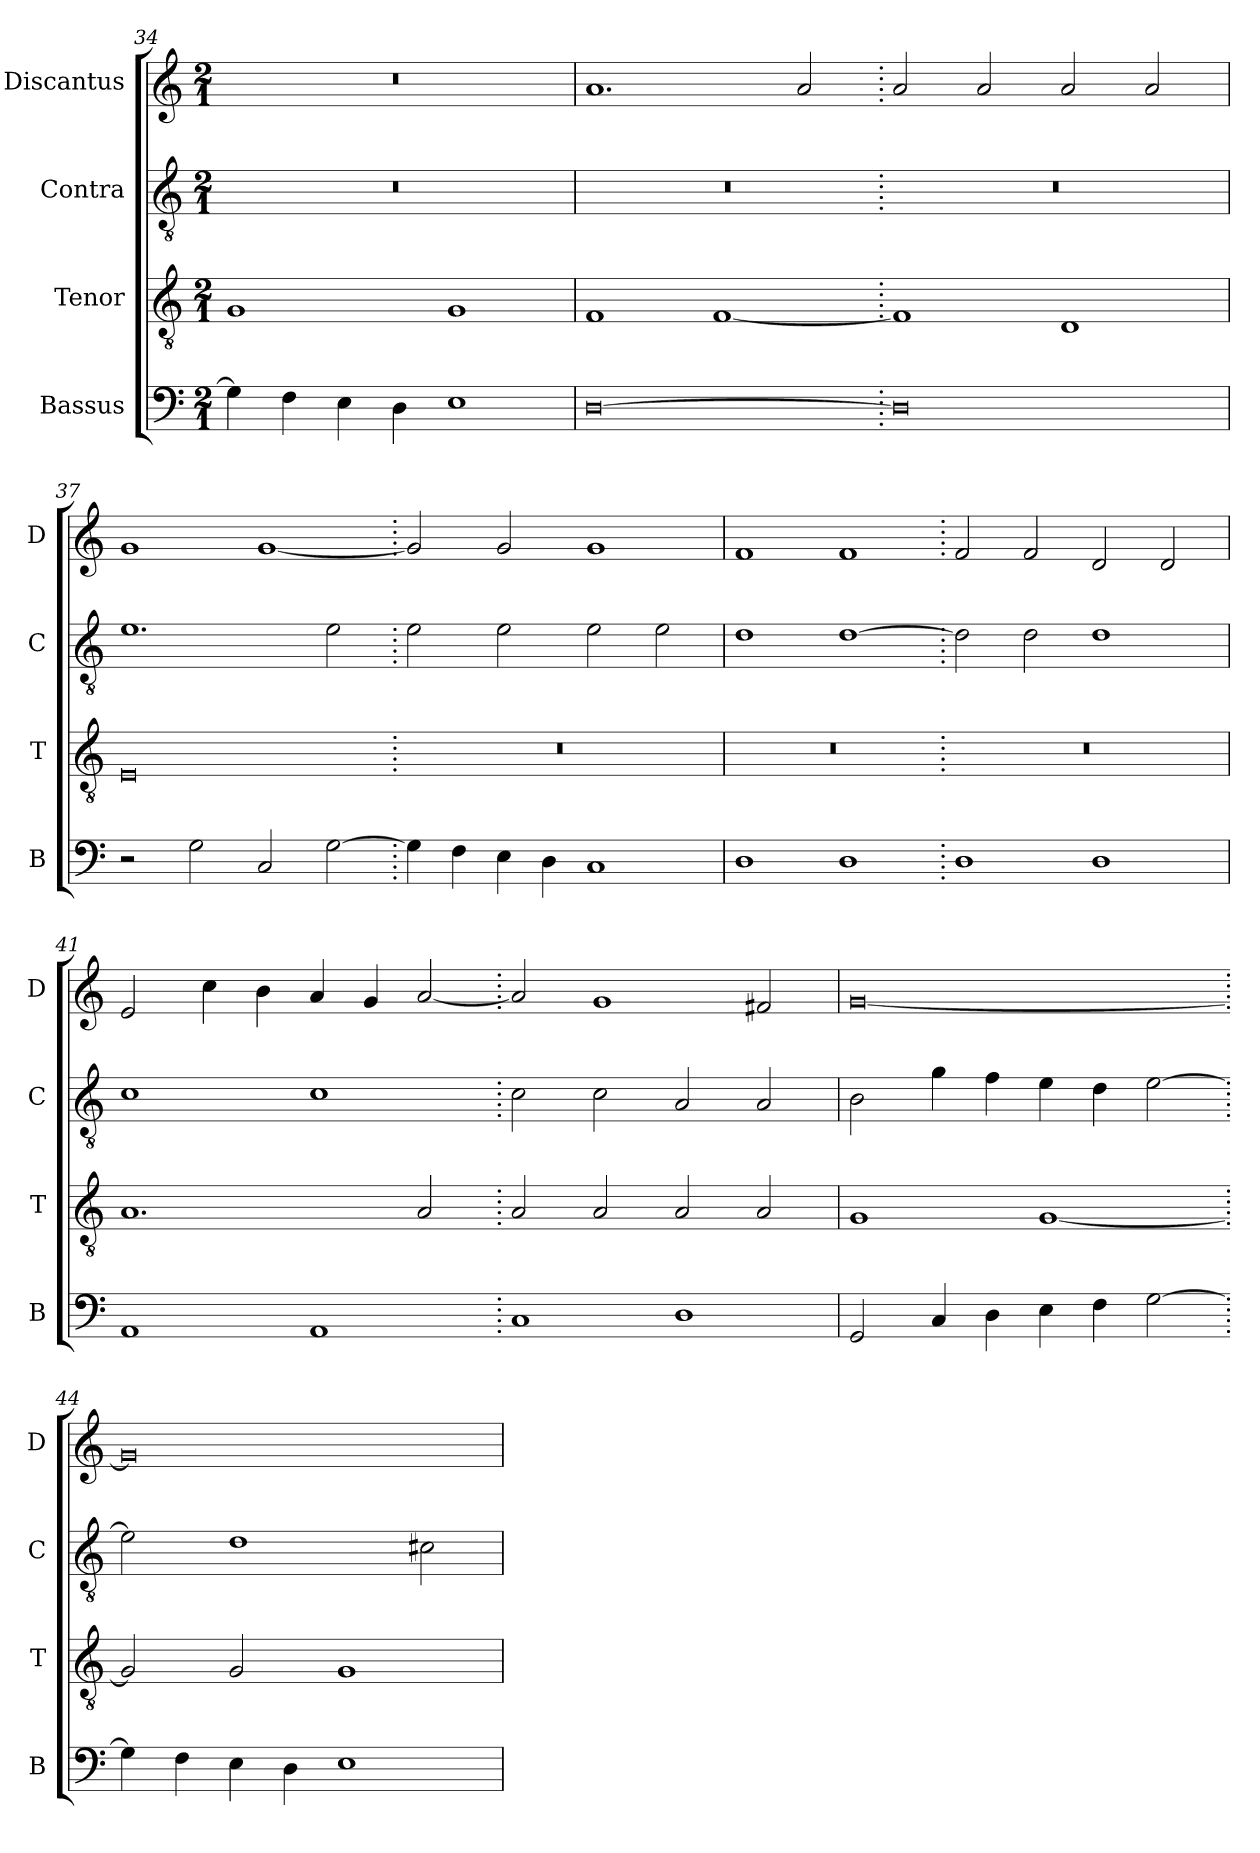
**kern	**kern	**kern	**kern
*part4	*part3	*part2	*part1
*staff4	*staff3	*staff2	*staff1
*I"Bassus	*I"Tenor	*I"Contra	*I"Discantus
*I'B	*I'T	*I'C	*I'D
*clefF4	*clefGv2	*clefGv2	*clefG2
*k[]	*k[]	*k[]	*k[]
*M2/1	*M2/1	*M2/1	*M2/1
=34	=34	=34	=34
4G\]	1G	0r	0r
4F\	.	.	.
4E\	.	.	.
4D\	.	.	.
1E	1G	.	.
=35	=35	=35	=35
[0D	1F	0r	1.a
.	[1F	.	.
.	.	.	2a/
=36.	=36.	=36.	=36.
0D]	1F]	0r	2a/
.	.	.	2a/
.	1D	.	2a/
.	.	.	2a/
=37	=37	=37	=37
2r	0E	1.e	1g
2G\	.	.	.
2C/	.	.	[1g
[2G\	.	2e\	.
=38.	=38.	=38.	=38.
4G\]	0r	2e\	2g/]
4F\	.	.	.
4E\	.	2e\	2g/
4D\	.	.	.
1C	.	2e\	1g
.	.	2e\	.
=39	=39	=39	=39
1D	0r	1d	1f
1D	.	[1d	1f
=40.	=40.	=40.	=40.
1D	0r	2d\]	2f/
.	.	2d\	2f/
1D	.	1d	2d/
.	.	.	2d/
=41	=41	=41	=41
1AA	1.A	1c	2e/
.	.	.	4cc\
.	.	.	4b\
1AA	.	1c	4a/
.	.	.	4g/
.	2A/	.	[2a/
=42.	=42.	=42.	=42.
1C	2A/	2c\	2a/]
.	2A/	2c\	1g
1D	2A/	2A/	.
.	2A/	2A/	2f#X/
=43	=43	=43	=43
2GG/	1G	2B\	[0g
4C/	.	4g\	.
4D\	.	4f\	.
4E\	[1G	4e\	.
4F\	.	4d\	.
[2G\	.	[2e\	.
=44.	=44.	=44.	=44.
4G\]	2G/]	2e\]	0g]
4F\	.	.	.
4E\	2G/	1d	.
4D\	.	.	.
1E	1G	.	.
.	.	2c#X\	.
=	=	=	=
*-	*-	*-	*-
